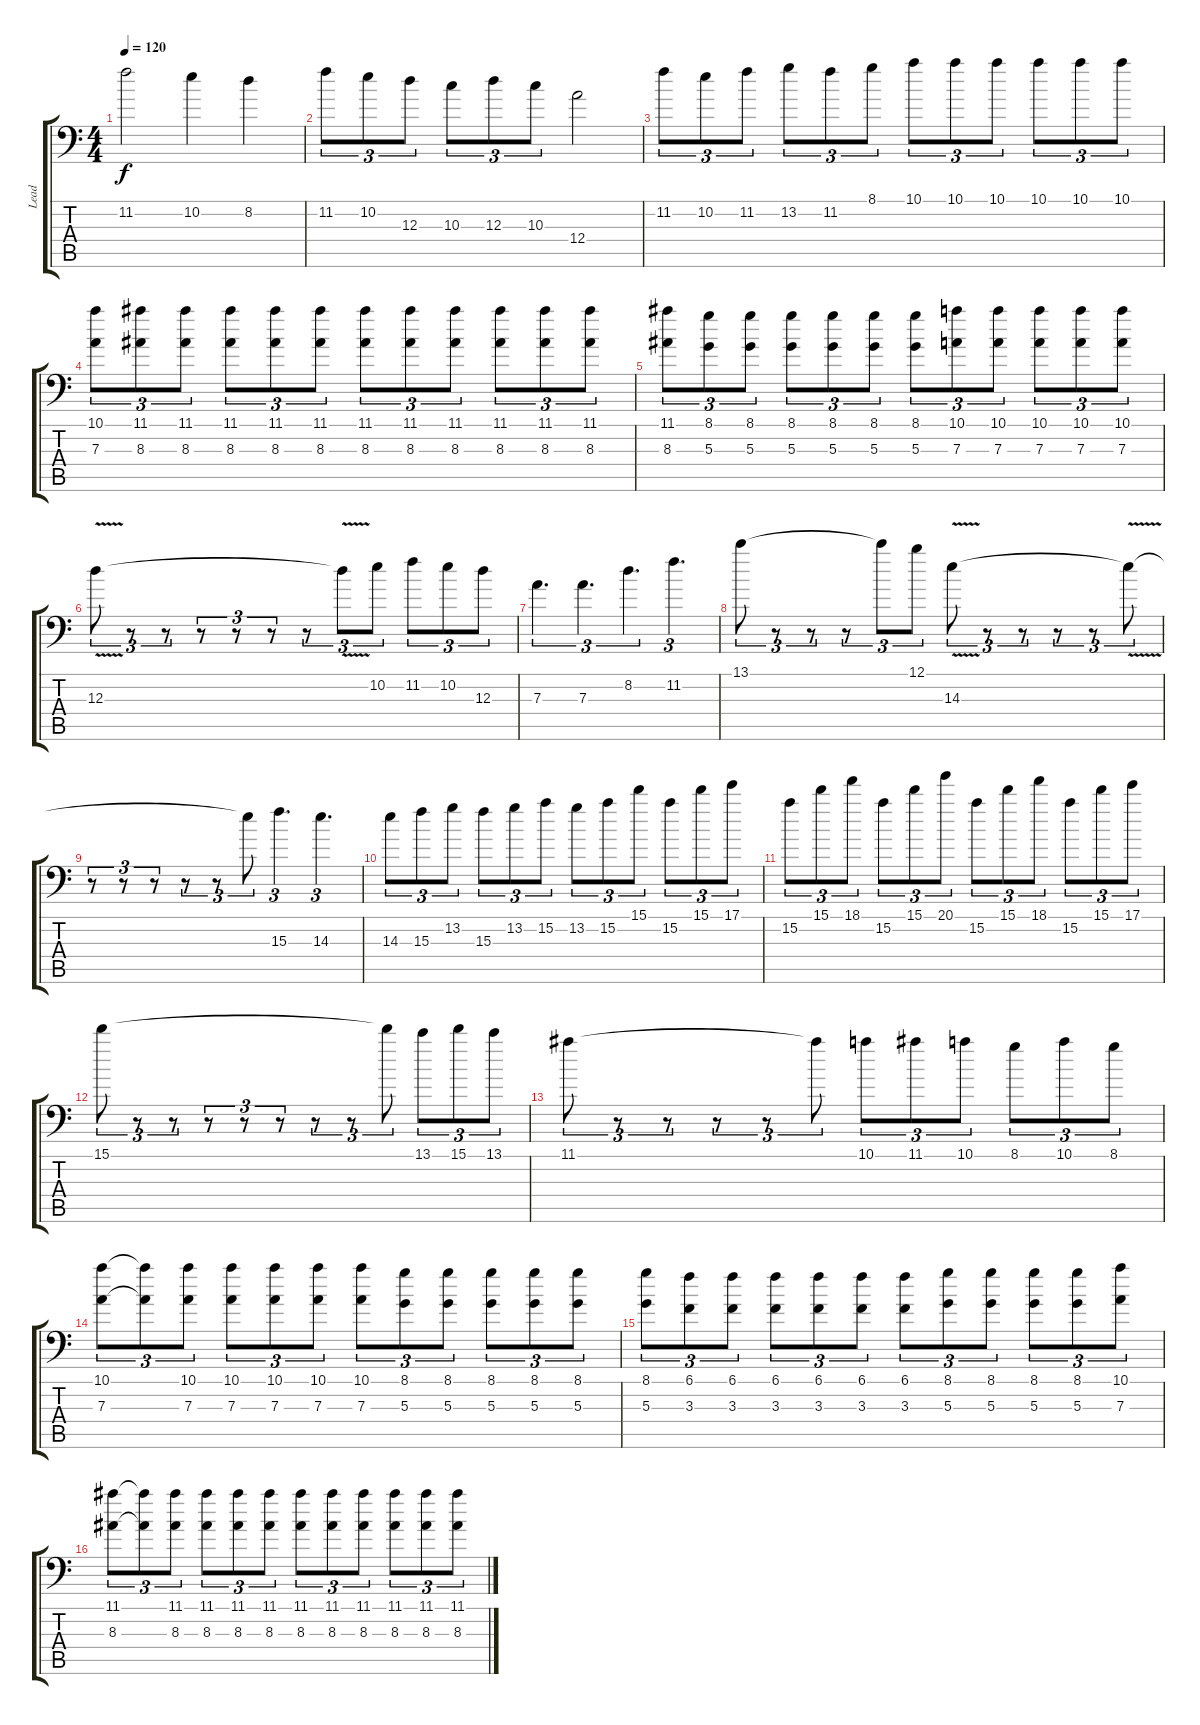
\track ("Lead" "Lead") {instrument distortionguitar}
\staff {score tabs}
\tuning (B3 Gb3 D3 A2 E2 A1) {hide}
\ts (4 4)
\tempo 120
\clef f4
\ks c
11.2.2{dy f} 10.2.4 8.2.4 |
11.2.8{tu (3 2)} 10.2.8{tu (3 2)} 12.3.8{tu (3 2)} 10.3.8{tu (3 2)} 12.3.8{tu (3 2)} 10.3.8{tu (3 2)} 12.4.2 |
11.2.8{tu (3 2)} 10.2.8{tu (3 2)} 11.2.8{tu (3 2)} 13.2.8{tu (3 2)} 11.2.8{tu (3 2)} 8.1.8{tu (3 2)} 10.1.8{tu (3 2)} 10.1.8{tu (3 2)} 10.1.8{tu (3 2)} 10.1.8{tu (3 2)} 10.1.8{tu (3 2)} 10.1.8{tu (3 2)} |
(10.1 7.3).8{tu (3 2)} (11.1 8.3).8{tu (3 2)} (11.1 8.3).8{tu (3 2)} (11.1 8.3).8{tu (3 2)} (11.1 8.3).8{tu (3 2)} (11.1 8.3).8{tu (3 2)} (11.1 8.3).8{tu (3 2)} (11.1 8.3).8{tu (3 2)} (11.1 8.3).8{tu (3 2)} (11.1 8.3).8{tu (3 2)} (11.1 8.3).8{tu (3 2)} (11.1 8.3).8{tu (3 2)} |
(11.1 8.3).8{tu (3 2)} (8.1 5.3).8{tu (3 2)} (8.1 5.3).8{tu (3 2)} (8.1 5.3).8{tu (3 2)} (8.1 5.3).8{tu (3 2)} (8.1 5.3).8{tu (3 2)} (8.1 5.3).8{tu (3 2)} (10.1 7.3).8{tu (3 2)} (10.1 7.3).8{tu (3 2)} (10.1 7.3).8{tu (3 2)} (10.1 7.3).8{tu (3 2)} (10.1 7.3).8{tu (3 2)} |
12.3{v}.8{tu (3 2)} r.8{tu (3 2)} r.8{tu (3 2)} r.8{tu (3 2)} r.8{tu (3 2)} r.8{tu (3 2)} r.8{tu (3 2)} 12.3{t}.8{tu (3 2)} 10.2.8{tu (3 2)} 11.2.8{tu (3 2)} 10.2.8{tu (3 2)} 12.3.8{tu (3 2)} |
7.3.4{d tu (3 2)} 7.3.4{d tu (3 2)} 8.2.4{d tu (3 2)} 11.2.4{d tu (3 2)} |
13.1.8{tu (3 2)} r.8{tu (3 2)} r.8{tu (3 2)} r.8{tu (3 2)} 13.1{t}.8{tu (3 2)} 12.1.8{tu (3 2)} 14.3{v}.8{tu (3 2)} r.8{tu (3 2)} r.8{tu (3 2)} r.8{tu (3 2)} r.8{tu (3 2)} 14.3{t}.8{tu (3 2)} |
r.8{tu (3 2)} r.8{tu (3 2)} r.8{tu (3 2)} r.8{tu (3 2)} r.8{tu (3 2)} 14.3{t}.8{tu (3 2)} 15.3.4{d tu (3 2)} 14.3.4{d tu (3 2)} |
14.3.8{tu (3 2)} 15.3.8{tu (3 2)} 13.2.8{tu (3 2)} 15.3.8{tu (3 2)} 13.2.8{tu (3 2)} 15.2.8{tu (3 2)} 13.2.8{tu (3 2)} 15.2.8{tu (3 2)} 15.1.8{tu (3 2)} 15.2.8{tu (3 2)} 15.1.8{tu (3 2)} 17.1.8{tu (3 2)} |
15.2.8{tu (3 2)} 15.1.8{tu (3 2)} 18.1.8{tu (3 2)} 15.2.8{tu (3 2)} 15.1.8{tu (3 2)} 20.1.8{tu (3 2)} 15.2.8{tu (3 2)} 15.1.8{tu (3 2)} 18.1.8{tu (3 2)} 15.2.8{tu (3 2)} 15.1.8{tu (3 2)} 17.1.8{tu (3 2)} |
15.1.8{tu (3 2)} r.8{tu (3 2)} r.8{tu (3 2)} r.8{tu (3 2)} r.8{tu (3 2)} r.8{tu (3 2)} r.8{tu (3 2)} r.8{tu (3 2)} 15.1{t}.8{tu (3 2)} 13.1.8{tu (3 2)} 15.1.8{tu (3 2)} 13.1.8{tu (3 2)} |
11.1.8{tu (3 2)} r.8{tu (3 2)} r.8{tu (3 2)} r.8{tu (3 2)} r.8{tu (3 2)} 11.1{t}.8{tu (3 2)} 10.1.8{tu (3 2)} 11.1.8{tu (3 2)} 10.1.8{tu (3 2)} 8.1.8{tu (3 2)} 10.1.8{tu (3 2)} 8.1.8{tu (3 2)} |
(10.1 7.3).8{tu (3 2)} (10.1{t} 7.3{t}).8{tu (3 2)} (10.1 7.3).8{tu (3 2)} (10.1 7.3).8{tu (3 2)} (10.1 7.3).8{tu (3 2)} (10.1 7.3).8{tu (3 2)} (10.1 7.3).8{tu (3 2)} (8.1 5.3).8{tu (3 2)} (8.1 5.3).8{tu (3 2)} (8.1 5.3).8{tu (3 2)} (8.1 5.3).8{tu (3 2)} (8.1 5.3).8{tu (3 2)} |
(8.1 5.3).8{tu (3 2)} (6.1 3.3).8{tu (3 2)} (6.1 3.3).8{tu (3 2)} (6.1 3.3).8{tu (3 2)} (6.1 3.3).8{tu (3 2)} (6.1 3.3).8{tu (3 2)} (6.1 3.3).8{tu (3 2)} (8.1 5.3).8{tu (3 2)} (8.1 5.3).8{tu (3 2)} (8.1 5.3).8{tu (3 2)} (8.1 5.3).8{tu (3 2)} (10.1 7.3).8{tu (3 2)} |
(11.1 8.3).8{tu (3 2)} (11.1{t} 8.3{t}).8{tu (3 2)} (11.1 8.3).8{tu (3 2)} (11.1 8.3).8{tu (3 2)} (11.1 8.3).8{tu (3 2)} (11.1 8.3).8{tu (3 2)} (11.1 8.3).8{tu (3 2)} (11.1 8.3).8{tu (3 2)} (11.1 8.3).8{tu (3 2)} (11.1 8.3).8{tu (3 2)} (11.1 8.3).8{tu (3 2)} (11.1 8.3).8{tu (3 2)}
